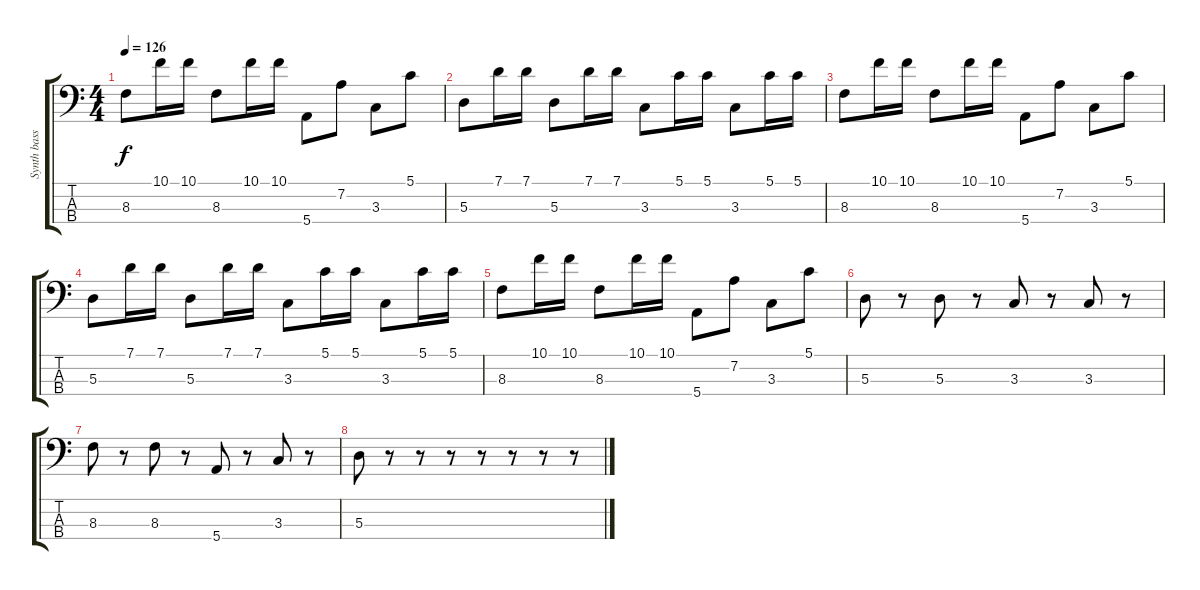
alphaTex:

\track ("Synth bass 2" "Synth bass") {instrument synthbass1}
\staff {score tabs}
\tuning (G2 D2 A1 E1) {hide}
\ts (4 4)
\tempo 126
\clef f4
\ks c
8.3.8{dy f} 10.1.16 10.1.16 8.3.8 10.1.16 10.1.16 5.4.8 7.2.8 3.3.8 5.1.8 |
5.3.8 7.1.16 7.1.16 5.3.8 7.1.16 7.1.16 3.3.8 5.1.16 5.1.16 3.3.8 5.1.16 5.1.16 |
8.3.8 10.1.16 10.1.16 8.3.8 10.1.16 10.1.16 5.4.8 7.2.8 3.3.8 5.1.8 |
5.3.8 7.1.16 7.1.16 5.3.8 7.1.16 7.1.16 3.3.8 5.1.16 5.1.16 3.3.8 5.1.16 5.1.16 |
8.3.8 10.1.16 10.1.16 8.3.8 10.1.16 10.1.16 5.4.8 7.2.8 3.3.8 5.1.8 |
5.3.8 r.8 5.3.8 r.8 3.3.8 r.8 3.3.8 r.8 |
8.3.8 r.8 8.3.8 r.8 5.4.8 r.8 3.3.8 r.8 |
5.3.8 r.8 r.8 r.8 r.8 r.8 r.8 r.8
